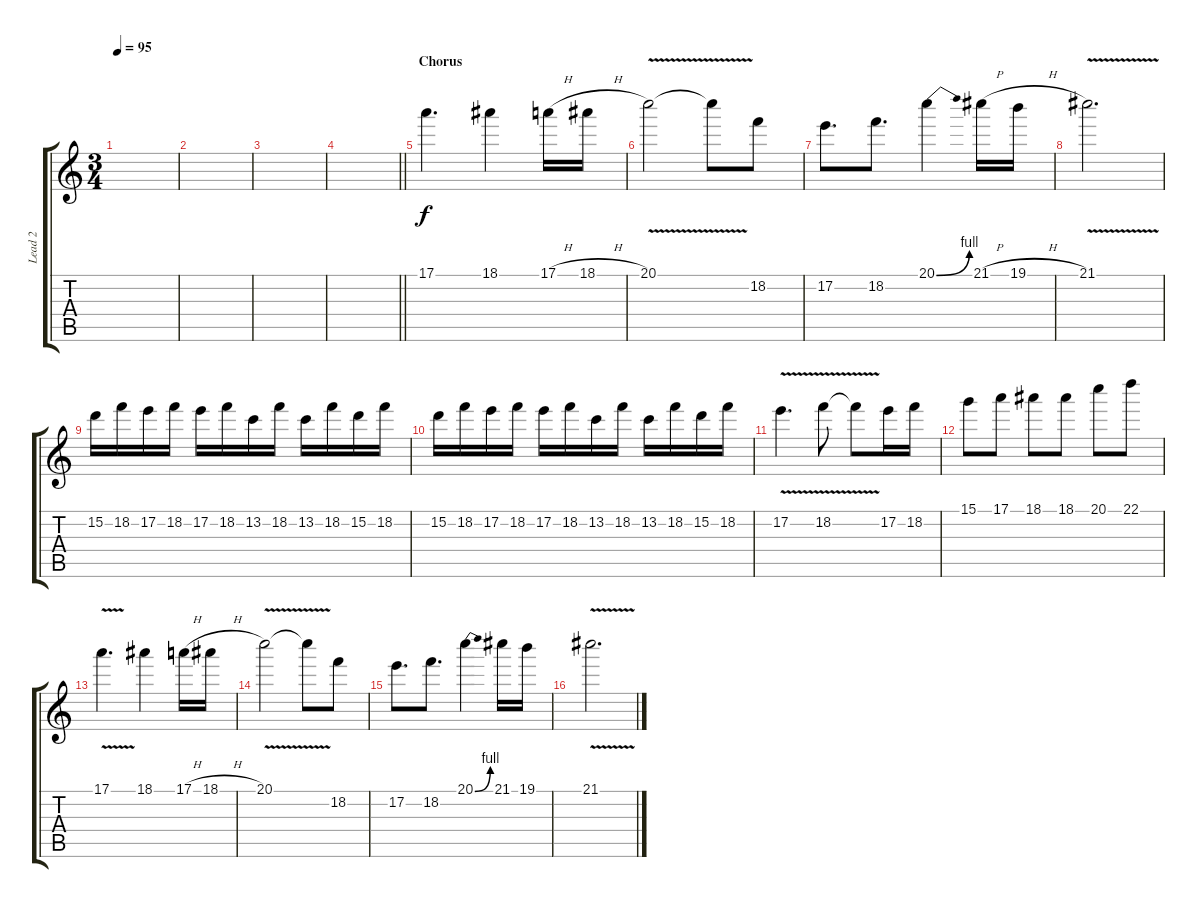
\track ("Lead 2" "Lead 2") {instrument distortionguitar}
\staff {score tabs}
\tuning (E4 B3 G3 D3 A2 D2) {hide}
\ts (3 4)
\tempo 95
\clef g2
\ks c
|
|
|
\barLineRight lightlight
|
\section ("" "Chorus")
17.1.4{d} 18.1.4 17.1{h}.16 18.1{h}.16 |
20.1{v}.2 20.1{t}.8 18.2.8 |
17.2.8{d} 18.2.8{d} 20.1{be (bend 0 0 60 4)}.4 21.1{h}.16 19.1{h}.16 |
21.1{v}.2{d} |
15.2.16 18.2.16 17.2.16 18.2.16 17.2.16 18.2.16 13.2.16 18.2.16 13.2.16 18.2.16 15.2.16 18.2.16 |
15.2.16 18.2.16 17.2.16 18.2.16 17.2.16 18.2.16 13.2.16 18.2.16 13.2.16 18.2.16 15.2.16 18.2.16 |
17.2{v}.4{d} 18.2{v}.8 18.2{t}.8 17.2.16 18.2.16 |
15.1.8 17.1.8 18.1.8 18.1.8 20.1.8 22.1.8 |
17.1{v}.4{d} 18.1.4 17.1{h}.16 18.1{h}.16 |
20.1{v}.2 20.1{t}.8 18.2.8 |
17.2.8{d} 18.2.8{d} 20.1{be (bend 0 0 60 4)}.4 21.1.16 19.1.16 |
21.1{v}.2{d}
